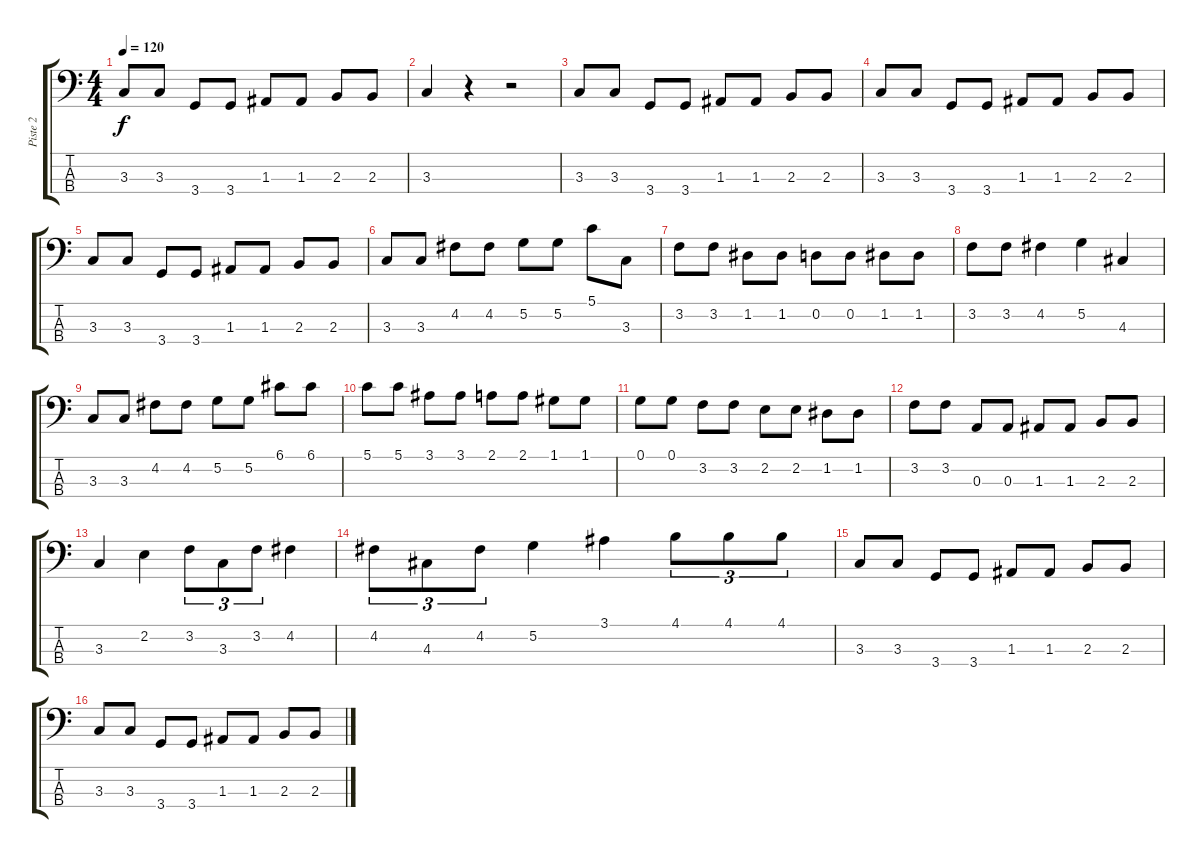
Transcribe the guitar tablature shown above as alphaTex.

\track ("Piste 2" "Piste 2") {instrument electricbasspick}
\staff {score tabs}
\tuning (G2 D2 A1 E1) {hide}
\ts (4 4)
\tempo 120
\clef f4
\ks c
3.3.8{dy f} 3.3.8 3.4.8 3.4.8 1.3.8 1.3.8 2.3.8 2.3.8 |
3.3.4 r.4 r.2 |
3.3.8 3.3.8 3.4.8 3.4.8 1.3.8 1.3.8 2.3.8 2.3.8 |
3.3.8 3.3.8 3.4.8 3.4.8 1.3.8 1.3.8 2.3.8 2.3.8 |
3.3.8 3.3.8 3.4.8 3.4.8 1.3.8 1.3.8 2.3.8 2.3.8 |
3.3.8 3.3.8 4.2.8 4.2.8 5.2.8 5.2.8 5.1.8 3.3.8 |
3.2.8 3.2.8 1.2.8 1.2.8 0.2.8 0.2.8 1.2.8 1.2.8 |
3.2.8 3.2.8 4.2.4 5.2.4 4.3.4 |
3.3.8 3.3.8 4.2.8 4.2.8 5.2.8 5.2.8 6.1.8 6.1.8 |
5.1.8 5.1.8 3.1.8 3.1.8 2.1.8 2.1.8 1.1.8 1.1.8 |
0.1.8 0.1.8 3.2.8 3.2.8 2.2.8 2.2.8 1.2.8 1.2.8 |
3.2.8 3.2.8 0.3.8 0.3.8 1.3.8 1.3.8 2.3.8 2.3.8 |
3.3.4 2.2.4 3.2.8{tu (3 2)} 3.3.8{tu (3 2)} 3.2.8{tu (3 2)} 4.2.4 |
4.2.8{tu (3 2)} 4.3.8{tu (3 2)} 4.2.8{tu (3 2)} 5.2.4 3.1.4 4.1.8{tu (3 2)} 4.1.8{tu (3 2)} 4.1.8{tu (3 2)} |
3.3.8 3.3.8 3.4.8 3.4.8 1.3.8 1.3.8 2.3.8 2.3.8 |
3.3.8 3.3.8 3.4.8 3.4.8 1.3.8 1.3.8 2.3.8 2.3.8
